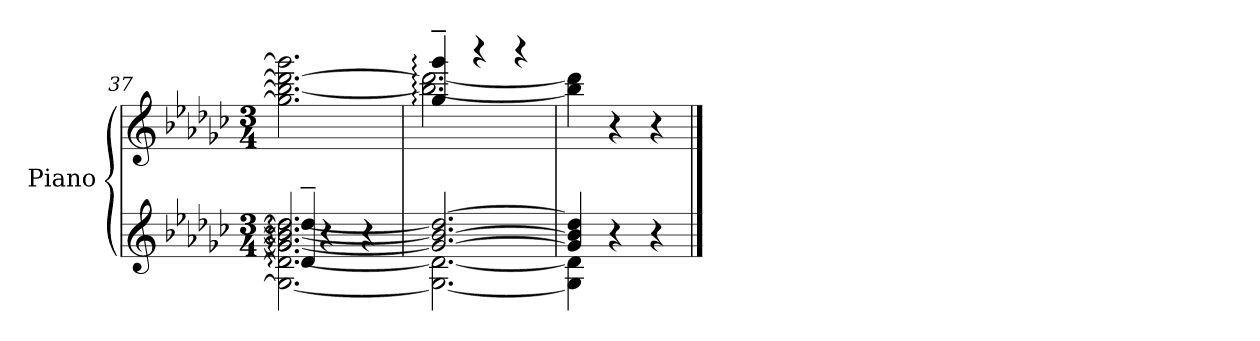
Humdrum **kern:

**kern	**kern
*part1	*part1
*staff2	*staff1
*I"Piano	*
*I'Pno.	*
*clefG2	*clefG2
*k[b-e-a-d-g-c-]	*k[b-e-a-d-g-c-]
*M3/4	*M3/4
=37	=37
*^	*
*	*^	*
2.g-/] 2.b-/] 2.dd-/]	2.G-\_ 2.d-\_ 2.g-\_ 2.b-\_ 2.dd-\_	4d-/:~ 4dd-/:~	2.gg-\] 2.bb-\_ 2.ddd-\_ 2.ggg-\]
.	.	4r	.
.	.	4r	.
*	*v	*v	*
=38	=38	=38
*	*	*^
2.g-/_ 2.b-/_ 2.dd-/_	2.G-\_ 2.d-\_	4gg-/:~ 4ggg-/:~	2.bb-\_ 2.ddd-\_
.	.	4r	.
.	.	4r	.
*	*	*v	*v
=39	=39	=39
4g-/] 4b-/] 4dd-/]	4G-\] 4d-\]	4bb-\] 4ddd-\]
4r	2ryy	4r
4r	.	4r
*v	*v	*
==	==
*-	*-
